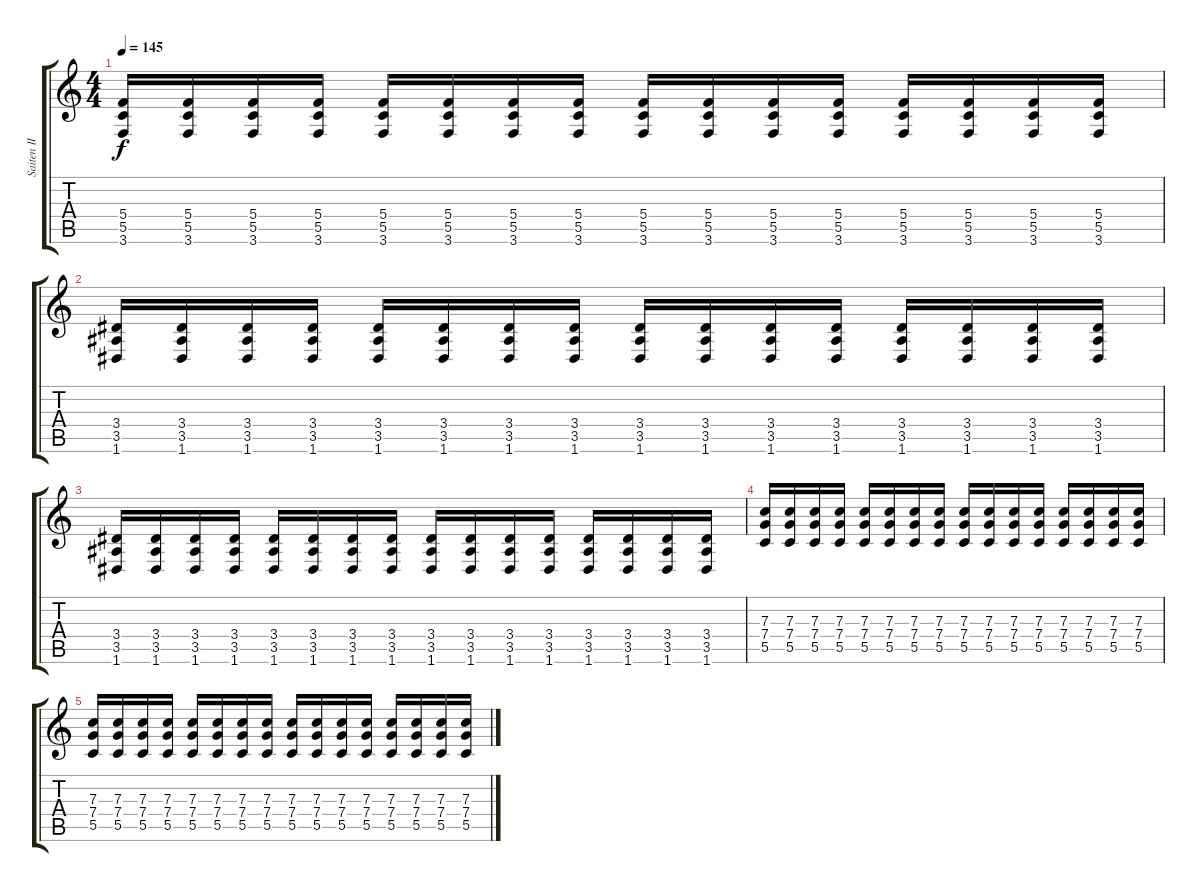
\track ("Saiten II" "Saiten II") {instrument distortionguitar}
\staff {score tabs}
\tuning (D4 A3 F3 C3 G2 D2) {hide}
\ts (4 4)
\tempo 145
\clef g2
\ks c
(5.4 5.5 3.6).16{dy f} (5.4 5.5 3.6).16 (5.4 5.5 3.6).16 (5.4 5.5 3.6).16 (5.4 5.5 3.6).16 (5.4 5.5 3.6).16 (5.4 5.5 3.6).16 (5.4 5.5 3.6).16 (5.4 5.5 3.6).16 (5.4 5.5 3.6).16 (5.4 5.5 3.6).16 (5.4 5.5 3.6).16 (5.4 5.5 3.6).16 (5.4 5.5 3.6).16 (5.4 5.5 3.6).16 (5.4 5.5 3.6).16 |
(3.4 3.5 1.6).16 (3.4 3.5 1.6).16 (3.4 3.5 1.6).16 (3.4 3.5 1.6).16 (3.4 3.5 1.6).16 (3.4 3.5 1.6).16 (3.4 3.5 1.6).16 (3.4 3.5 1.6).16 (3.4 3.5 1.6).16 (3.4 3.5 1.6).16 (3.4 3.5 1.6).16 (3.4 3.5 1.6).16 (3.4 3.5 1.6).16 (3.4 3.5 1.6).16 (3.4 3.5 1.6).16 (3.4 3.5 1.6).16 |
(3.4 3.5 1.6).16 (3.4 3.5 1.6).16 (3.4 3.5 1.6).16 (3.4 3.5 1.6).16 (3.4 3.5 1.6).16 (3.4 3.5 1.6).16 (3.4 3.5 1.6).16 (3.4 3.5 1.6).16 (3.4 3.5 1.6).16 (3.4 3.5 1.6).16 (3.4 3.5 1.6).16 (3.4 3.5 1.6).16 (3.4 3.5 1.6).16 (3.4 3.5 1.6).16 (3.4 3.5 1.6).16 (3.4 3.5 1.6).16 |
(7.3 7.4 5.5).16 (7.3 7.4 5.5).16 (7.3 7.4 5.5).16 (7.3 7.4 5.5).16 (7.3 7.4 5.5).16 (7.3 7.4 5.5).16 (7.3 7.4 5.5).16 (7.3 7.4 5.5).16 (7.3 7.4 5.5).16 (7.3 7.4 5.5).16 (7.3 7.4 5.5).16 (7.3 7.4 5.5).16 (7.3 7.4 5.5).16 (7.3 7.4 5.5).16 (7.3 7.4 5.5).16 (7.3 7.4 5.5).16 |
(7.3 7.4 5.5).16 (7.3 7.4 5.5).16 (7.3 7.4 5.5).16 (7.3 7.4 5.5).16 (7.3 7.4 5.5).16 (7.3 7.4 5.5).16 (7.3 7.4 5.5).16 (7.3 7.4 5.5).16 (7.3 7.4 5.5).16 (7.3 7.4 5.5).16 (7.3 7.4 5.5).16 (7.3 7.4 5.5).16 (7.3 7.4 5.5).16 (7.3 7.4 5.5).16 (7.3 7.4 5.5).16 (7.3 7.4 5.5).16
